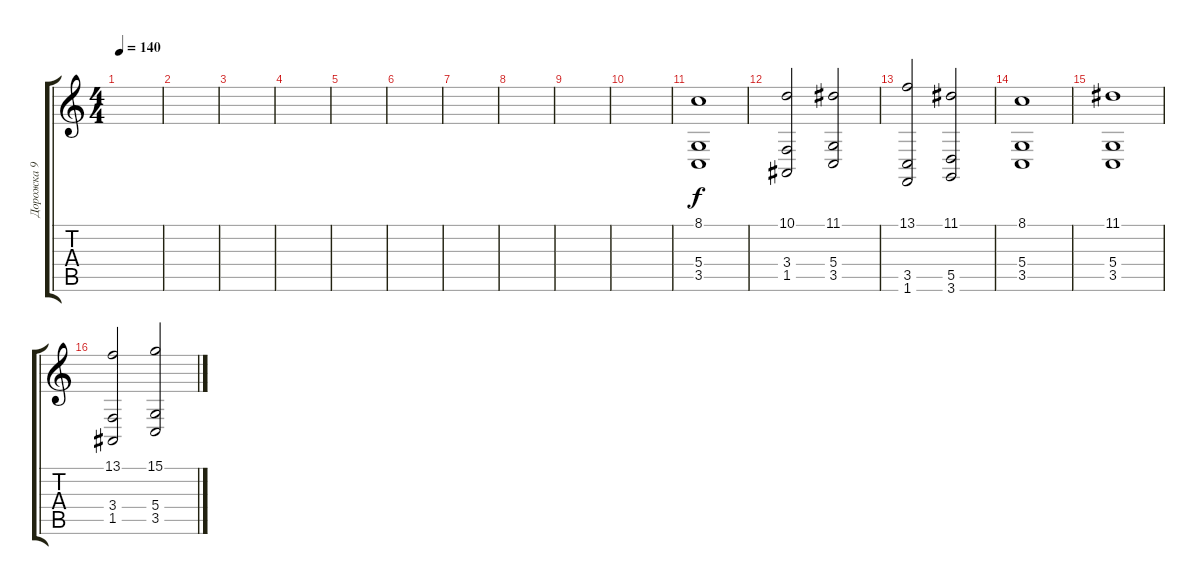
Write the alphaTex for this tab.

\track ("Дорожка 9" "Дорожка 9") {instrument stringensemble1}
\staff {score tabs}
\tuning (E4 B3 G3 D3 A2 E2) {hide}
\ts (4 4)
\tempo 140
\clef g2
\ks c
|
|
|
|
|
|
|
|
|
|
(8.1 5.4 3.5).1 |
(10.1 3.4 1.5).2 (11.1 5.4 3.5).2 |
(13.1 3.5 1.6).2 (11.1 5.5 3.6).2 |
(8.1 5.4 3.5).1 |
(11.1 5.4 3.5).1 |
(13.1 3.4 1.5).2 (15.1 5.4 3.5).2
